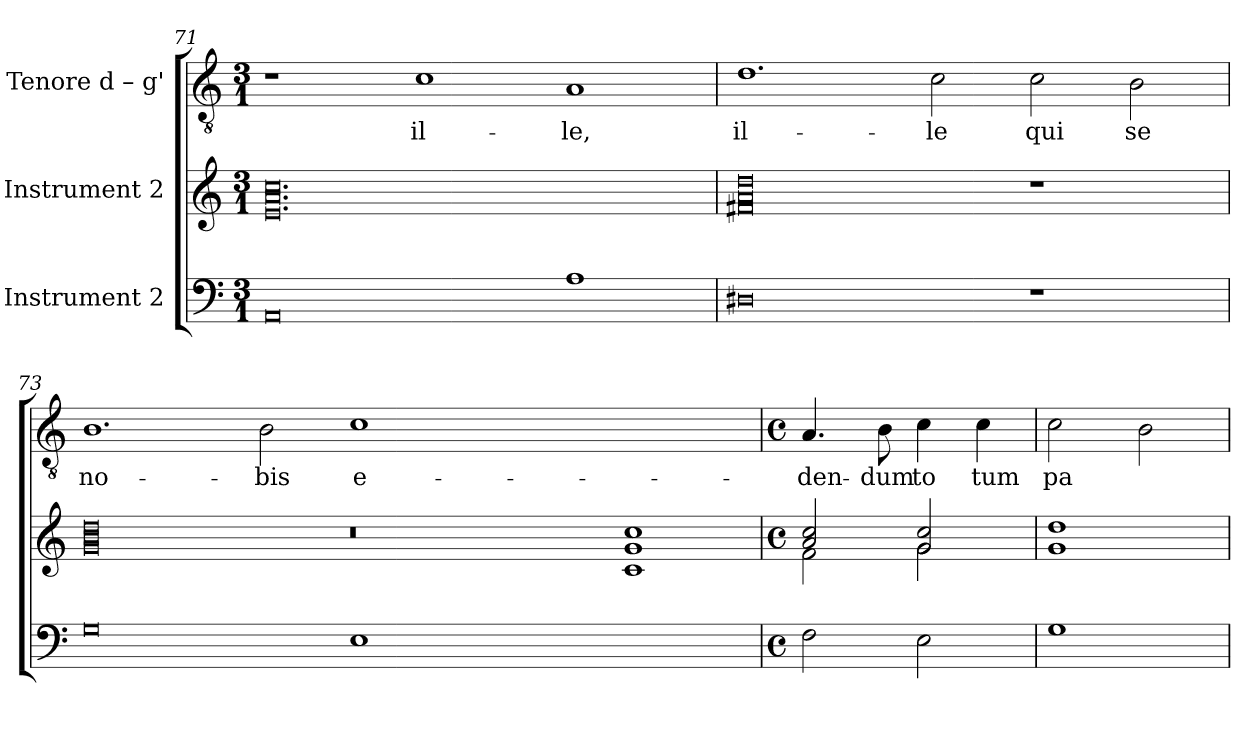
**kern	**kern	**kern	**text
*part3	*part2	*part1	*part1
*staff3	*staff2	*staff1	*staff1
*I"Instrument 2	*I"Instrument 2	*I"Tenore  d – g'	*
*clefF4	*clefG2	*clefGv2	*
*k[]	*k[]	*k[]	*
*C:	*C:	*C:	*
*M3/1	*M3/1	*M3/1	*
=71	=71	=71	=71
0AA	0.cc 0.e 0.a	1r	.
!	!	!	!LO:LY:b:cj
.	.	1c	il-
!	!	!	!LO:LY:b:cj
1A	.	1A	-le,
=72	=72	=72	=72
!	!	!	!LO:LY:b:cj
0D#	0dd 0f#X 0a	1.d	il-
!	!	!	!LO:LY:b:cj
.	.	2c\	-le
!	!	!	!LO:LY:b:cj
1r	1r	2c\	qui
!	!	!	!LO:LY:b:cj
.	.	2B\	se
=73	=73	=73	=73
!	!	!	!LO:LY:b:cj
0G	0dd 0g 0b	1.B	no-
!	!	!	!LO:LY:b:cj
.	.	2B\	-bis
!	!	!	!LO:LY:b:cj
1E	0r	1c	e-
0ryy	.	0ryy	.
.	1g 1c 1cc	.	.
=74	=74	=74	=74
*M4/4	*M4/4	*M4/4	*
*met(c)	*met(c)	*met(c)	*
*	*^	*	*
!	!	!	!	!LO:LY:b:cj
2F\	2a/ 2cc/	2f\	4.A/	-den-
!	!	!	!	!LO:LY:b:cj
.	.	.	8B\	-dum
!	!	!	!	!LO:LY:b:cj
2E\	2g/ 2cc/	2g\	4c\	to
!	!	!	!	!LO:LY:b:cj
.	.	.	4c\	tum
*	*v	*v	*	*
=75	=75	=75	=75
!	!	!	!LO:LY:b:cj
1G	1g 1dd	2c\	pa-
!	!	!	!LO:LY:b:cj
.	.	2B\	--
=	=	=	=
*-	*-	*-	*-
